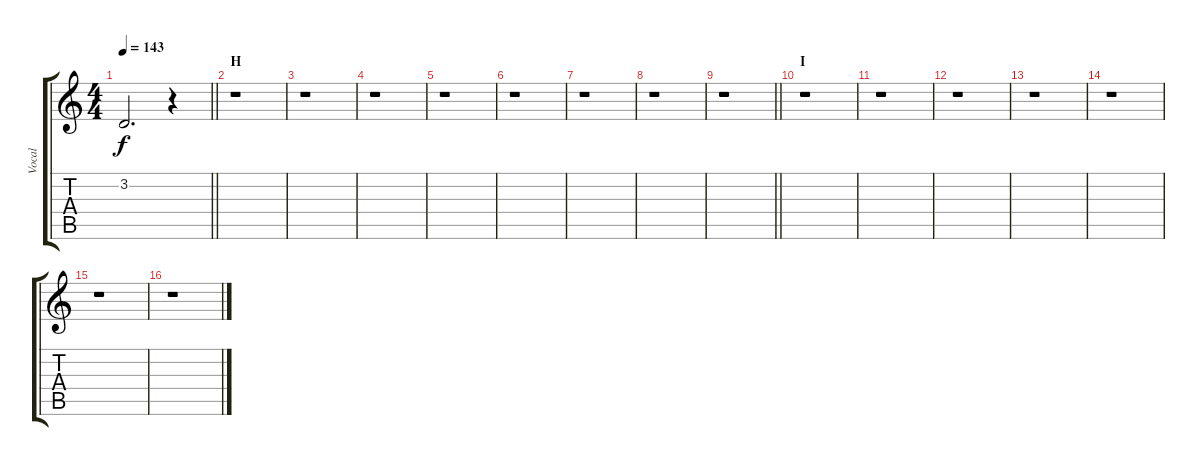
\track ("Vocal" "Vocal") {instrument clarinet}
\staff {score tabs}
\tuning (E4 B3 G3 D3 A2 E2) {hide}
\ts (4 4)
\tempo 143
\clef g2
\barLineRight lightlight
\ks c
3.2{t}.2{d dy f} r.4 |
\section ("" "H")
r.1 |
r.1 |
r.1 |
r.1 |
r.1 |
r.1 |
r.1 |
\barLineRight lightlight
r.1 |
\section ("" "I")
r.1 |
r.1 |
r.1 |
r.1 |
r.1 |
r.1 |
r.1
